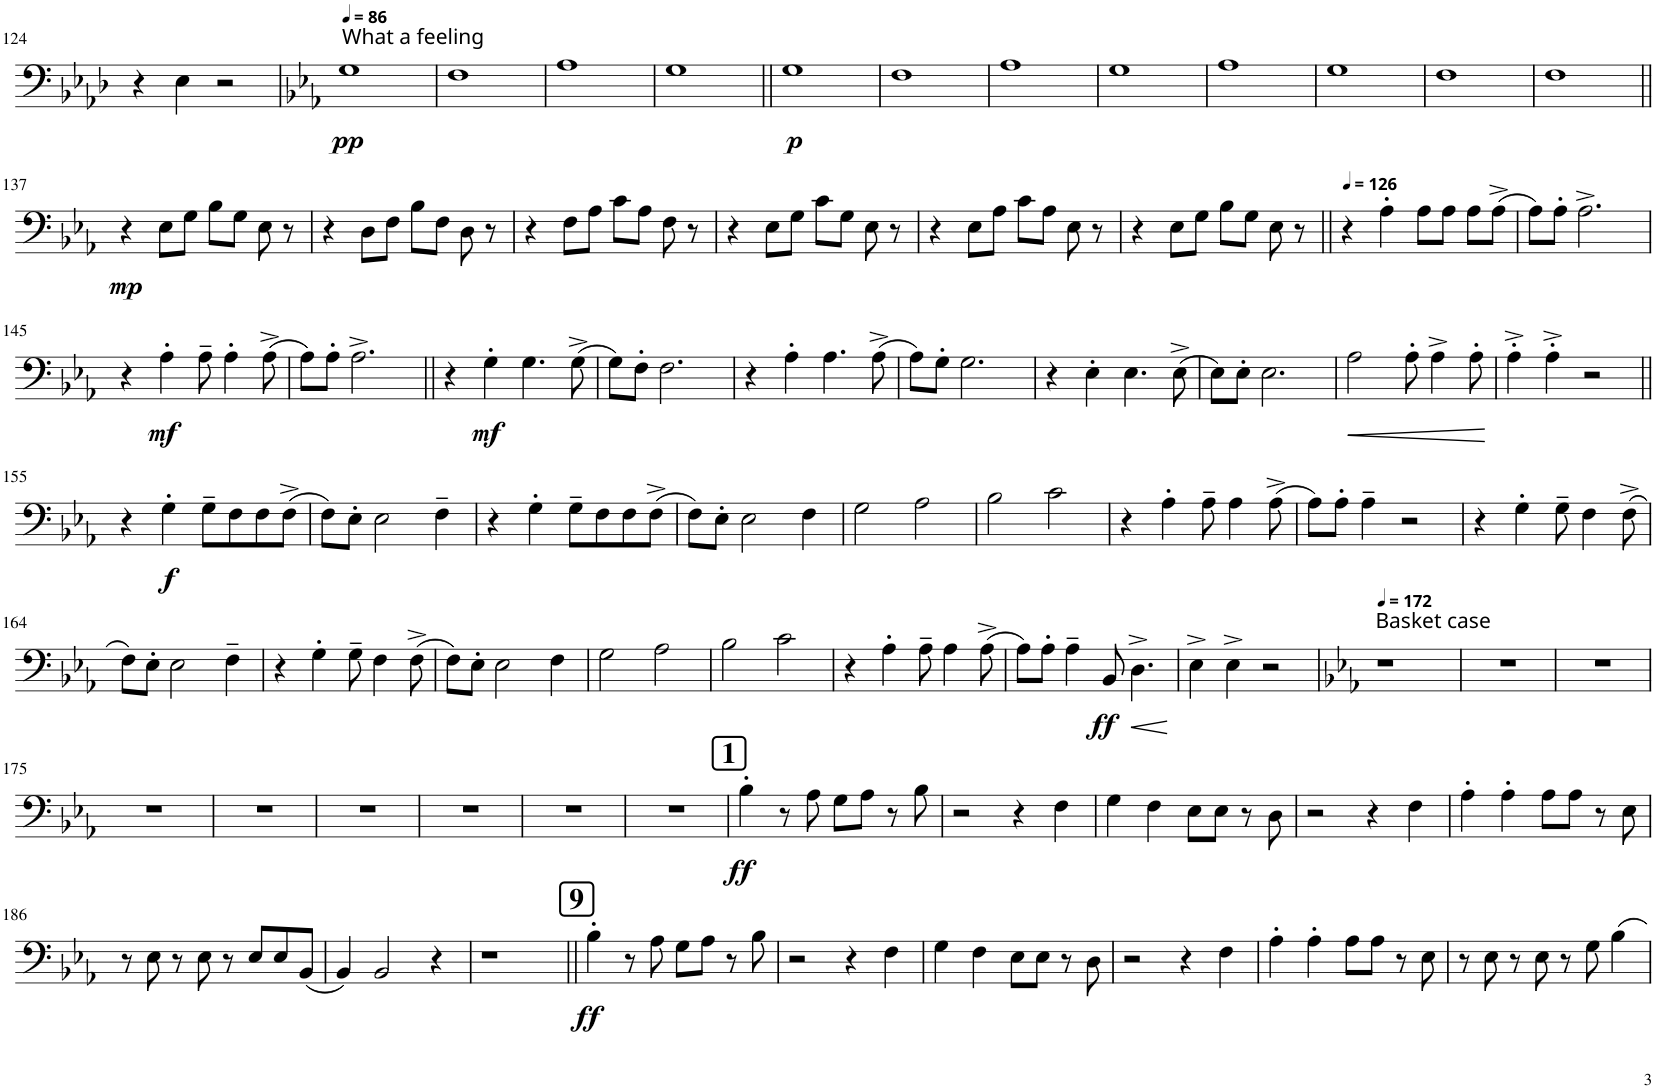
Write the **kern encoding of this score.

**kern	**dynam
*part1	*part1
*staff1	*staff1
*I"Trombone	*
*I'Tbn.	*
!!LO:PB:g=z
*clefF4	*
*k[b-e-a-d-]	*
*M4/4	*
=124	=124
4r	.
4E-\	.
2r	.
=125	=125
*k[b-e-a-]	*
*MM86	*
!LO:TX:a:t=What a feeling	!
!	!LO:DY:b
1G	pp
=126	=126
1F	.
=127	=127
1A-	.
=128	=128
1G	.
=129||	=129||
!	!LO:DY:b
1G	p
=130	=130
1F	.
=131	=131
1A-	.
=132	=132
1G	.
=133	=133
1A-	.
=134	=134
1G	.
=135	=135
1F	.
=136	=136
1F	.
!!LO:LB:g=z
=137||	=137||
!	!LO:DY:b
4r	mp
8E-\L	.
8G\J	.
8B-\L	.
8G\J	.
8E-\	.
8r	.
=138	=138
4r	.
8D\L	.
8F\J	.
8B-\L	.
8F\J	.
8D\	.
8r	.
=139	=139
4r	.
8F\L	.
8A-\J	.
8c\L	.
8A-\J	.
8F\	.
8r	.
=140	=140
4r	.
8E-\L	.
8G\J	.
8c\L	.
8G\J	.
8E-\	.
8r	.
=141	=141
4r	.
8E-\L	.
8A-\J	.
8c\L	.
8A-\J	.
8E-\	.
8r	.
=142	=142
4r	.
8E-\L	.
8G\J	.
8B-\L	.
8G\J	.
8E-\	.
8r	.
=143||	=143||
*MM126	*
4r	.
4A-'\	.
8A-\L	.
8A-\J	.
8A-\L	.
(8A-^\J	.
=144	=144
8A-\L)	.
8A-'\J	.
2.A-^\	.
!!LO:LB:g=z
=145	=145
4r	.
!	!LO:DY:b
4A-'\	mf
8A-~\	.
4A-'\	.
(8A-^\	.
=146	=146
8A-\L)	.
8A-'\J	.
2.A-^\	.
=147||	=147||
4r	.
!	!LO:DY:b
4G'\	mf
4.G\	.
(8G^\	.
=148	=148
8G\L)	.
8F'\J	.
2.F\	.
=149	=149
4r	.
4A-'\	.
4.A-\	.
(8A-^\	.
=150	=150
8A-\L)	.
8G'\J	.
2.G\	.
=151	=151
4r	.
4E-'\	.
4.E-\	.
(8E-^\	.
=152	=152
8E-\L)	.
8E-'\J	.
2.E-\	.
=153	=153
!	!LO:HP:b
2A-\	<
8A-'\	.
4A-^\	.
8A-'\	.
.	[
=154	=154
4A-'^\	.
4A-'^\	.
2r	.
!!LO:LB:g=z
=155||	=155||
4r	.
!	!LO:DY:b
4G'\	f
8G~\L	.
8F\	.
8F\	.
(8F^\J	.
=156	=156
8F\L)	.
8E-'\J	.
2E-\	.
4F~\	.
=157	=157
4r	.
4G'\	.
8G~\L	.
8F\	.
8F\	.
(8F^\J	.
=158	=158
8F\L)	.
8E-'\J	.
2E-\	.
4F\	.
=159	=159
2G\	.
2A-\	.
=160	=160
2B-\	.
2c\	.
=161	=161
4r	.
4A-'\	.
8A-~\	.
4A-\	.
(8A-^\	.
=162	=162
8A-\L)	.
8A-'\J	.
4A-~\	.
2r	.
=163	=163
4r	.
4G'\	.
8G~\	.
4F\	.
(8F^\	.
!!LO:LB:g=z
=164	=164
8F\L)	.
8E-'\J	.
2E-\	.
4F~\	.
=165	=165
4r	.
4G'\	.
8G~\	.
4F\	.
(8F^\	.
=166	=166
8F\L)	.
8E-'\J	.
2E-\	.
4F\	.
=167	=167
2G\	.
2A-\	.
=168	=168
2B-\	.
2c\	.
=169	=169
4r	.
4A-'\	.
8A-~\	.
4A-\	.
(8A-^\	.
=170	=170
8A-\L)	.
8A-'\J	.
4A-~\	.
!	!LO:DY:b
8BB-/	ff
!	!LO:HP:b
4.D^\	<
.	[
=171	=171
4E-^\	.
4E-^\	.
2r	.
=172	=172
*k[b-e-a-]	*
*MM172	*
!LO:TX:a:t=Basket case	!
1r	.
=173	=173
1r	.
=174	=174
1r	.
!!LO:LB:g=z
=175	=175
1r	.
=176	=176
1r	.
=177	=177
1r	.
=178	=178
1r	.
=179	=179
1r	.
=180	=180
1r	.
!!LO:REH:place=s1:a:B:cj:fs=14:t=1
=181	=181
!	!LO:DY:b
4B-'\	ff
8r	.
8A-\	.
8G\L	.
8A-\J	.
8r	.
8B-\	.
=182	=182
2r	.
4r	.
4F\	.
=183	=183
4G\	.
4F\	.
8E-\L	.
8E-\J	.
8r	.
8D\	.
=184	=184
2r	.
4r	.
4F\	.
=185	=185
4A-'\	.
4A-'\	.
8A-\L	.
8A-\J	.
8r	.
8E-\	.
!!LO:LB:g=z
=186	=186
8r	.
8E-\	.
8r	.
8E-\	.
8r	.
8E-/L	.
8E-/	.
(8BB-/J	.
=187	=187
4BB-/)	.
2BB-/	.
4r	.
=188	=188
1r	.
!!LO:REH:place=s1:a:B:cj:fs=14:t=9
=189||	=189||
!	!LO:DY:b
4B-'\	ff
8r	.
8A-\	.
8G\L	.
8A-\J	.
8r	.
8B-\	.
=190	=190
2r	.
4r	.
4F\	.
=191	=191
4G\	.
4F\	.
8E-\L	.
8E-\J	.
8r	.
8D\	.
=192	=192
2r	.
4r	.
4F\	.
=193	=193
4A-'\	.
4A-'\	.
8A-\L	.
8A-\J	.
8r	.
8E-\	.
=194	=194
8r	.
8E-\	.
8r	.
8E-\	.
8r	.
8G\	.
4B-\	.
=	=
*-	*-
